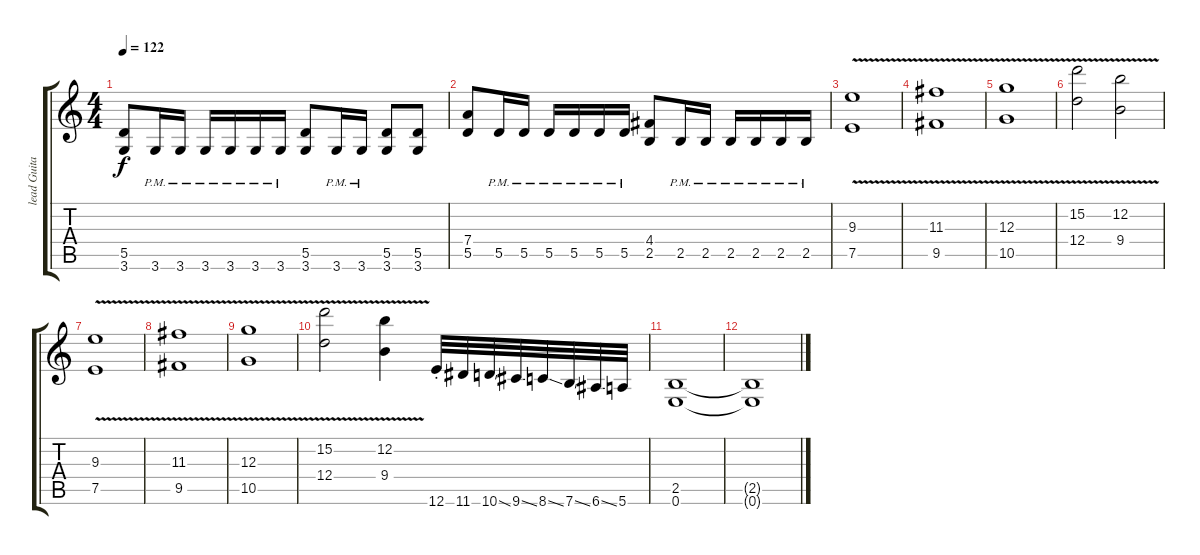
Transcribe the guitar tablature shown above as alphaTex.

\track ("lead Guitar" "lead Guita") {instrument distortionguitar}
\staff {score tabs}
\tuning (E4 B3 G3 D3 A2 E2) {hide}
\ts (4 4)
\tempo 122
\clef g2
\ks c
(5.5 3.6).8{dy f} 3.6{pm}.16 3.6{pm}.16 3.6{pm}.16 3.6{pm}.16 3.6{pm}.16 3.6{pm}.16 (5.5 3.6).8 3.6{pm}.16 3.6{pm}.16 (5.5 3.6).8 (5.5 3.6).8 |
(7.4 5.5).8 5.5{pm}.16 5.5{pm}.16 5.5{pm}.16 5.5{pm}.16 5.5{pm}.16 5.5{pm}.16 (4.4 2.5).8 2.5{pm}.16 2.5{pm}.16 2.5{pm}.16 2.5{pm}.16 2.5{pm}.16 2.5{pm}.16 |
(9.3 7.5{v}).1 |
(11.3 9.5{v}).1 |
(12.3 10.5{v}).1 |
(15.2 12.4{v}).2 (12.2 9.4{v}).2 |
(9.3 7.5{v}).1 |
(11.3 9.5{v}).1 |
(12.3 10.5{v}).1 |
(15.2 12.4{v}).2 (12.2 9.4{v}).4 12.6{st}.32 11.6.32 10.6{ss}.32 9.6{ss}.32 8.6{ss}.32 7.6{ss}.32 6.6{ss}.32 5.6.32 |
(2.5 0.6).1{instrument distortionguitar} |
(2.5{t} 0.6{t}).1{volume 0}
